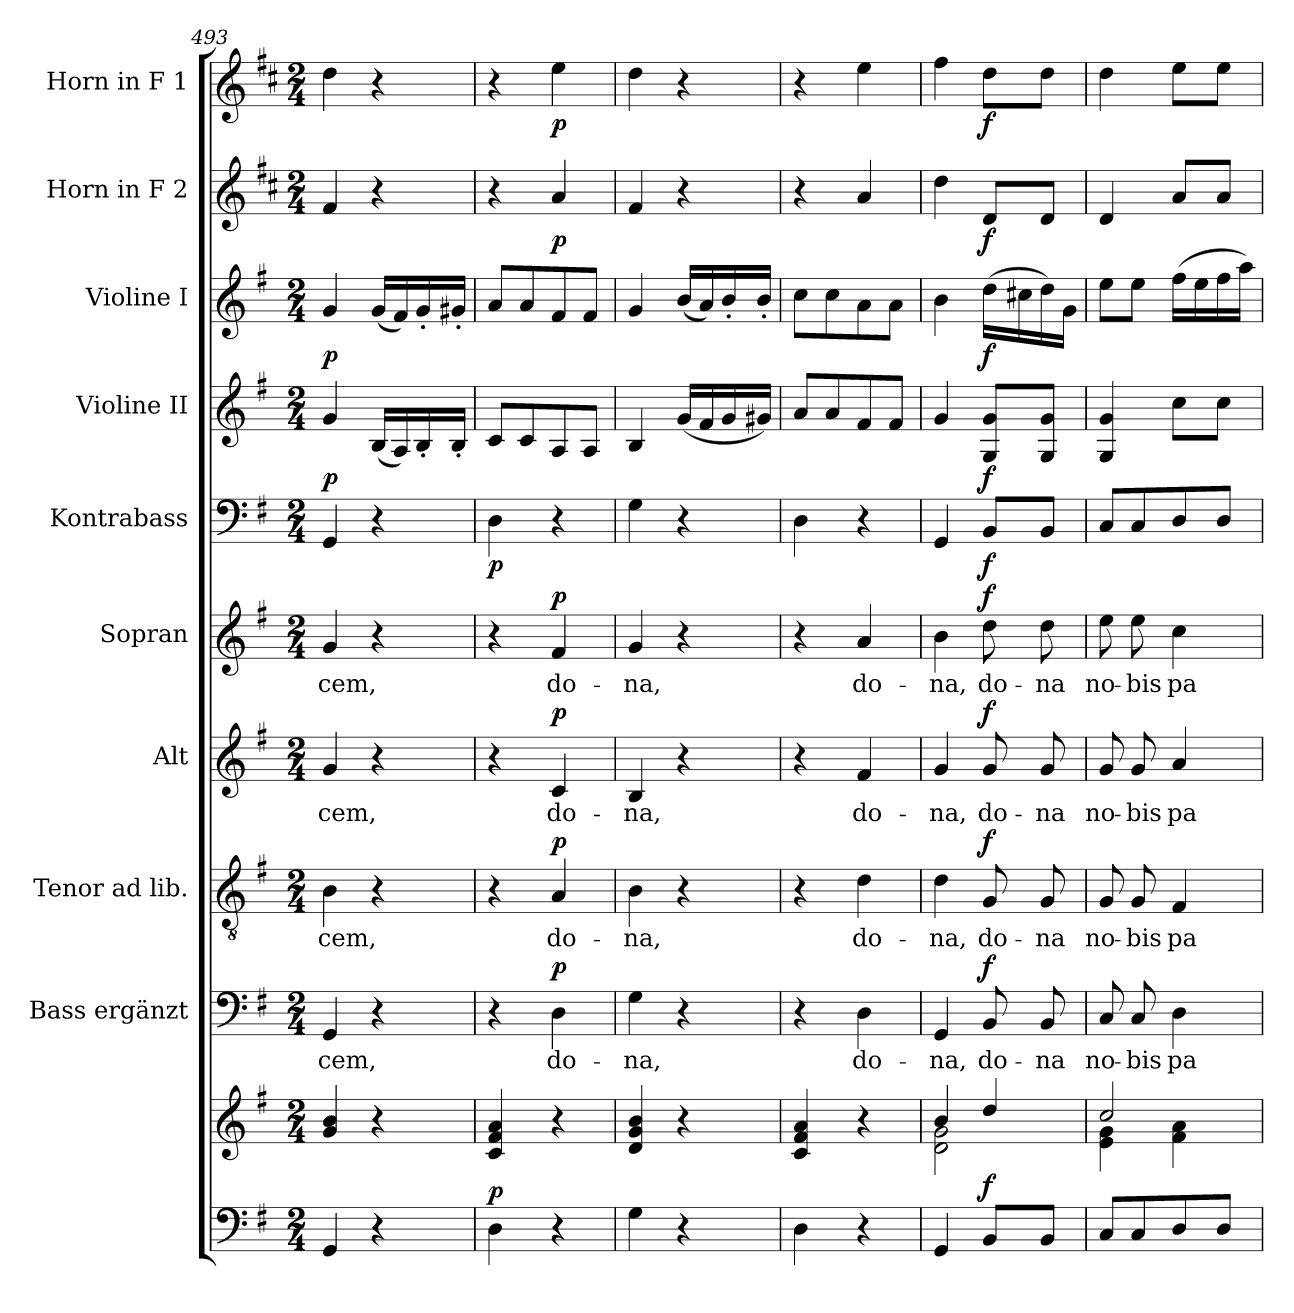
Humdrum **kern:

**kern	**kern	**dynam	**kern	**text	**dynam	**kern	**text	**dynam	**kern	**text	**dynam	**kern	**text	**dynam	**kern	**dynam	**kern	**dynam	**kern	**dynam	**kern	**dynam	**kern	**dynam
*part10	*part10	*part10	*part9	*part9	*part9	*part8	*part8	*part8	*part7	*part7	*part7	*part6	*part6	*part6	*part5	*part5	*part4	*part4	*part3	*part3	*part2	*part2	*part1	*part1
*staff11	*staff10	*staff10/11	*staff9	*staff9	*staff9	*staff8	*staff8	*staff8	*staff7	*staff7	*staff7	*staff6	*staff6	*staff6	*staff5	*staff5	*staff4	*staff4	*staff3	*staff3	*staff2	*staff2	*staff1	*staff1
*	*	*	*I"Bass ergänzt	*	*	*I"Tenor ad lib.	*	*	*I"Alt	*	*	*I"Sopran	*	*	*I"Kontrabass	*	*I"Violine II	*	*I"Violine I	*	*I"Horn in F 2	*	*I"Horn in F 1	*
*	*	*	*I'B.	*	*	*I'T.	*	*	*I'A.	*	*	*I'S.	*	*	*I'Kb.	*	*I'Vl. II	*	*I'Vl. I	*	*	*	*	*
*clefF4	*clefG2	*	*clefF4	*	*	*clefGv2	*	*	*clefG2	*	*	*clefG2	*	*	*clefF4	*	*clefG2	*	*clefG2	*	*clefG2	*	*clefG2	*
*	*	*	*	*	*	*	*	*	*	*	*	*	*	*	*ITrd7c12	*	*	*	*	*	*ITrd4c7	*	*ITrd4c7	*
*k[f#]	*k[f#]	*	*k[f#]	*	*	*k[f#]	*	*	*k[f#]	*	*	*k[f#]	*	*	*k[f#]	*	*k[f#]	*	*k[f#]	*	*k[f#]	*	*k[f#]	*
*G:	*G:	*	*G:	*	*	*G:	*	*	*G:	*	*	*G:	*	*	*G:	*	*G:	*	*G:	*	*G:	*	*G:	*
*M2/4	*M2/4	*	*M2/4	*	*	*M2/4	*	*	*M2/4	*	*	*M2/4	*	*	*M2/4	*	*M2/4	*	*M2/4	*	*M2/4	*	*M2/4	*
=493	=493	=493	=493	=493	=493	=493	=493	=493	=493	=493	=493	=493	=493	=493	=493	=493	=493	=493	=493	=493	=493	=493	=493	=493
!	!	!	!	!LO:LY:b	!	!	!LO:LY:b	!	!	!LO:LY:b	!	!	!LO:LY:b	!	!	!	!	!LO:DY:b	!	!LO:DY:b	!	!	!	!
4GG/	4g/ 4b/	.	4GG/	-cem,	.	4B\	-cem,	.	4g/	-cem,	.	4g/	-cem,	.	4GGG/	.	4g/	p	4g/	p	4B/	.	4g\	.
4r	4r	.	4r	.	.	4r	.	.	4r	.	.	4r	.	.	4r	.	(<16B/LL	.	(<16g/LL	.	4r	.	4r	.
.	.	.	.	.	.	.	.	.	.	.	.	.	.	.	.	.	16A/)	.	16f#/)	.	.	.	.	.
.	.	.	.	.	.	.	.	.	.	.	.	.	.	.	.	.	16B'</	.	16g'</	.	.	.	.	.
.	.	.	.	.	.	.	.	.	.	.	.	.	.	.	.	.	16B'</JJ	.	16g#X'</JJ	.	.	.	.	.
=494	=494	=494	=494	=494	=494	=494	=494	=494	=494	=494	=494	=494	=494	=494	=494	=494	=494	=494	=494	=494	=494	=494	=494	=494
!	!	!LO:DY:a=2	!	!	!	!	!	!	!	!	!	!	!	!	!	!LO:DY:b	!	!	!	!	!	!	!	!
4D\	4c/ 4f#/ 4a/	p	4r	.	.	4r	.	.	4r	.	.	4r	.	.	4DD\	p	8c/L	.	8a/L	.	4r	.	4r	.
.	.	.	.	.	.	.	.	.	.	.	.	.	.	.	.	.	8c/	.	8a/	.	.	.	.	.
!	!	!	!	!LO:LY:b	!LO:DY:a	!	!LO:LY:b	!LO:DY:a	!	!LO:LY:b	!LO:DY:a	!	!LO:LY:b	!LO:DY:a	!	!	!	!	!	!	!	!LO:DY:b	!	!LO:DY:b
4r	4r	.	4D\	do-	p	4A/	do-	p	4c/	do-	p	4f#/	do-	p	4r	.	8A/	.	8f#/	.	4d/	p	4a\	p
.	.	.	.	.	.	.	.	.	.	.	.	.	.	.	.	.	8A/J	.	8f#/J	.	.	.	.	.
=495	=495	=495	=495	=495	=495	=495	=495	=495	=495	=495	=495	=495	=495	=495	=495	=495	=495	=495	=495	=495	=495	=495	=495	=495
!	!	!	!	!LO:LY:b	!	!	!LO:LY:b	!	!	!LO:LY:b	!	!	!LO:LY:b	!	!	!	!	!	!	!	!	!	!	!
4G\	4d/ 4g/ 4b/	.	4G\	-na,	.	4B\	-na,	.	4B/	-na,	.	4g/	-na,	.	4GG\	.	4B/	.	4g/	.	4B/	.	4g\	.
4r	4r	.	4r	.	.	4r	.	.	4r	.	.	4r	.	.	4r	.	(<16g/LL	.	(<16b/LL	.	4r	.	4r	.
.	.	.	.	.	.	.	.	.	.	.	.	.	.	.	.	.	16f#/	.	16a/)	.	.	.	.	.
.	.	.	.	.	.	.	.	.	.	.	.	.	.	.	.	.	16g/	.	16b'</	.	.	.	.	.
.	.	.	.	.	.	.	.	.	.	.	.	.	.	.	.	.	16g#X/JJ)	.	16b'</JJ	.	.	.	.	.
=496	=496	=496	=496	=496	=496	=496	=496	=496	=496	=496	=496	=496	=496	=496	=496	=496	=496	=496	=496	=496	=496	=496	=496	=496
4D\	4c/ 4f#/ 4a/	.	4r	.	.	4r	.	.	4r	.	.	4r	.	.	4DD\	.	8a/L	.	8cc\L	.	4r	.	4r	.
.	.	.	.	.	.	.	.	.	.	.	.	.	.	.	.	.	8a/	.	8cc\	.	.	.	.	.
!	!	!	!	!LO:LY:b	!	!	!LO:LY:b	!	!	!LO:LY:b	!	!	!LO:LY:b	!	!	!	!	!	!	!	!	!	!	!
4r	4r	.	4D\	do-	.	4d\	do-	.	4f#/	do-	.	4a/	do-	.	4r	.	8f#/	.	8a\	.	4d/	.	4a\	.
.	.	.	.	.	.	.	.	.	.	.	.	.	.	.	.	.	8f#/J	.	8a\J	.	.	.	.	.
!!LO:PB:g=z
=497	=497	=497	=497	=497	=497	=497	=497	=497	=497	=497	=497	=497	=497	=497	=497	=497	=497	=497	=497	=497	=497	=497	=497	=497
*	*^	*	*	*	*	*	*	*	*	*	*	*	*	*	*	*	*	*	*	*	*	*	*	*
!	!	!	!	!	!LO:LY:b	!	!	!LO:LY:b	!	!	!LO:LY:b	!	!	!LO:LY:b	!	!	!	!	!	!	!	!	!	!	!
4GG/	4b/	2d\ 2g\	.	4GG/	-na,	.	4d\	-na,	.	4g/	-na,	.	4b\	-na,	.	4GGG/	.	4g/	.	4b\	.	4g\	.	4b\	.
!	!	!	!LO:DY:a=2	!	!LO:LY:b	!LO:DY:a	!	!LO:LY:b	!LO:DY:a	!	!LO:LY:b	!LO:DY:a	!	!LO:LY:b	!LO:DY:a	!	!LO:DY:b	!	!LO:DY:b	!	!LO:DY:b	!	!LO:DY:b	!	!LO:DY:b
8BB/L	4dd/	.	f	8BB/	do-	f	8G/	do-	f	8g/	do-	f	8dd\	do-	f	8BBB/L	f	8G/ 8g/L	f	(>16dd\LL	f	8G/L	f	8g\L	f
.	.	.	.	.	.	.	.	.	.	.	.	.	.	.	.	.	.	.	.	16cc#X\	.	.	.	.	.
!	!	!	!	!	!LO:LY:b	!	!	!LO:LY:b	!	!	!LO:LY:b	!	!	!LO:LY:b	!	!	!	!	!	!	!	!	!	!	!
8BB/J	.	.	.	8BB/	-na	.	8G/	-na	.	8g/	-na	.	8dd\	-na	.	8BBB/J	.	8G/ 8g/J	.	16dd\)	.	8G/J	.	8g\J	.
.	.	.	.	.	.	.	.	.	.	.	.	.	.	.	.	.	.	.	.	16g\JJ	.	.	.	.	.
=498	=498	=498	=498	=498	=498	=498	=498	=498	=498	=498	=498	=498	=498	=498	=498	=498	=498	=498	=498	=498	=498	=498	=498	=498	=498
!	!	!	!	!	!LO:LY:b	!	!	!LO:LY:b	!	!	!LO:LY:b	!	!	!LO:LY:b	!	!	!	!	!	!	!	!	!	!	!
8C/L	2cc/	4e\ 4g\	.	8C/	no-	.	8G/	no-	.	8g/	no-	.	8ee\	no-	.	8CC/L	.	4G/ 4g/	.	8ee\L	.	4G/	.	4g\	.
!	!	!	!	!	!LO:LY:b	!	!	!LO:LY:b	!	!	!LO:LY:b	!	!	!LO:LY:b	!	!	!	!	!	!	!	!	!	!	!
8C/	.	.	.	8C/	-bis	.	8G/	-bis	.	8g/	-bis	.	8ee\	-bis	.	8CC/	.	.	.	8ee\J	.	.	.	.	.
!	!	!	!	!	!LO:LY:b	!	!	!LO:LY:b	!	!	!LO:LY:b	!	!	!LO:LY:b	!	!	!	!	!	!	!	!	!	!	!
8D/	.	4f#\ 4a\	.	4D\	pa-	.	4F#/	pa-	.	4a/	pa-	.	4cc\	pa-	.	8DD/	.	8cc\L	.	(>16ff#\LL	.	8d/L	.	8a\L	.
.	.	.	.	.	.	.	.	.	.	.	.	.	.	.	.	.	.	.	.	16ee\	.	.	.	.	.
8D/J	.	.	.	.	.	.	.	.	.	.	.	.	.	.	.	8DD/J	.	8cc\J	.	16ff#\	.	8d/J	.	8a\J	.
.	.	.	.	.	.	.	.	.	.	.	.	.	.	.	.	.	.	.	.	16aa\JJ)	.	.	.	.	.
*	*v	*v	*	*	*	*	*	*	*	*	*	*	*	*	*	*	*	*	*	*	*	*	*	*	*
=	=	=	=	=	=	=	=	=	=	=	=	=	=	=	=	=	=	=	=	=	=	=	=	=
*-	*-	*-	*-	*-	*-	*-	*-	*-	*-	*-	*-	*-	*-	*-	*-	*-	*-	*-	*-	*-	*-	*-	*-	*-
